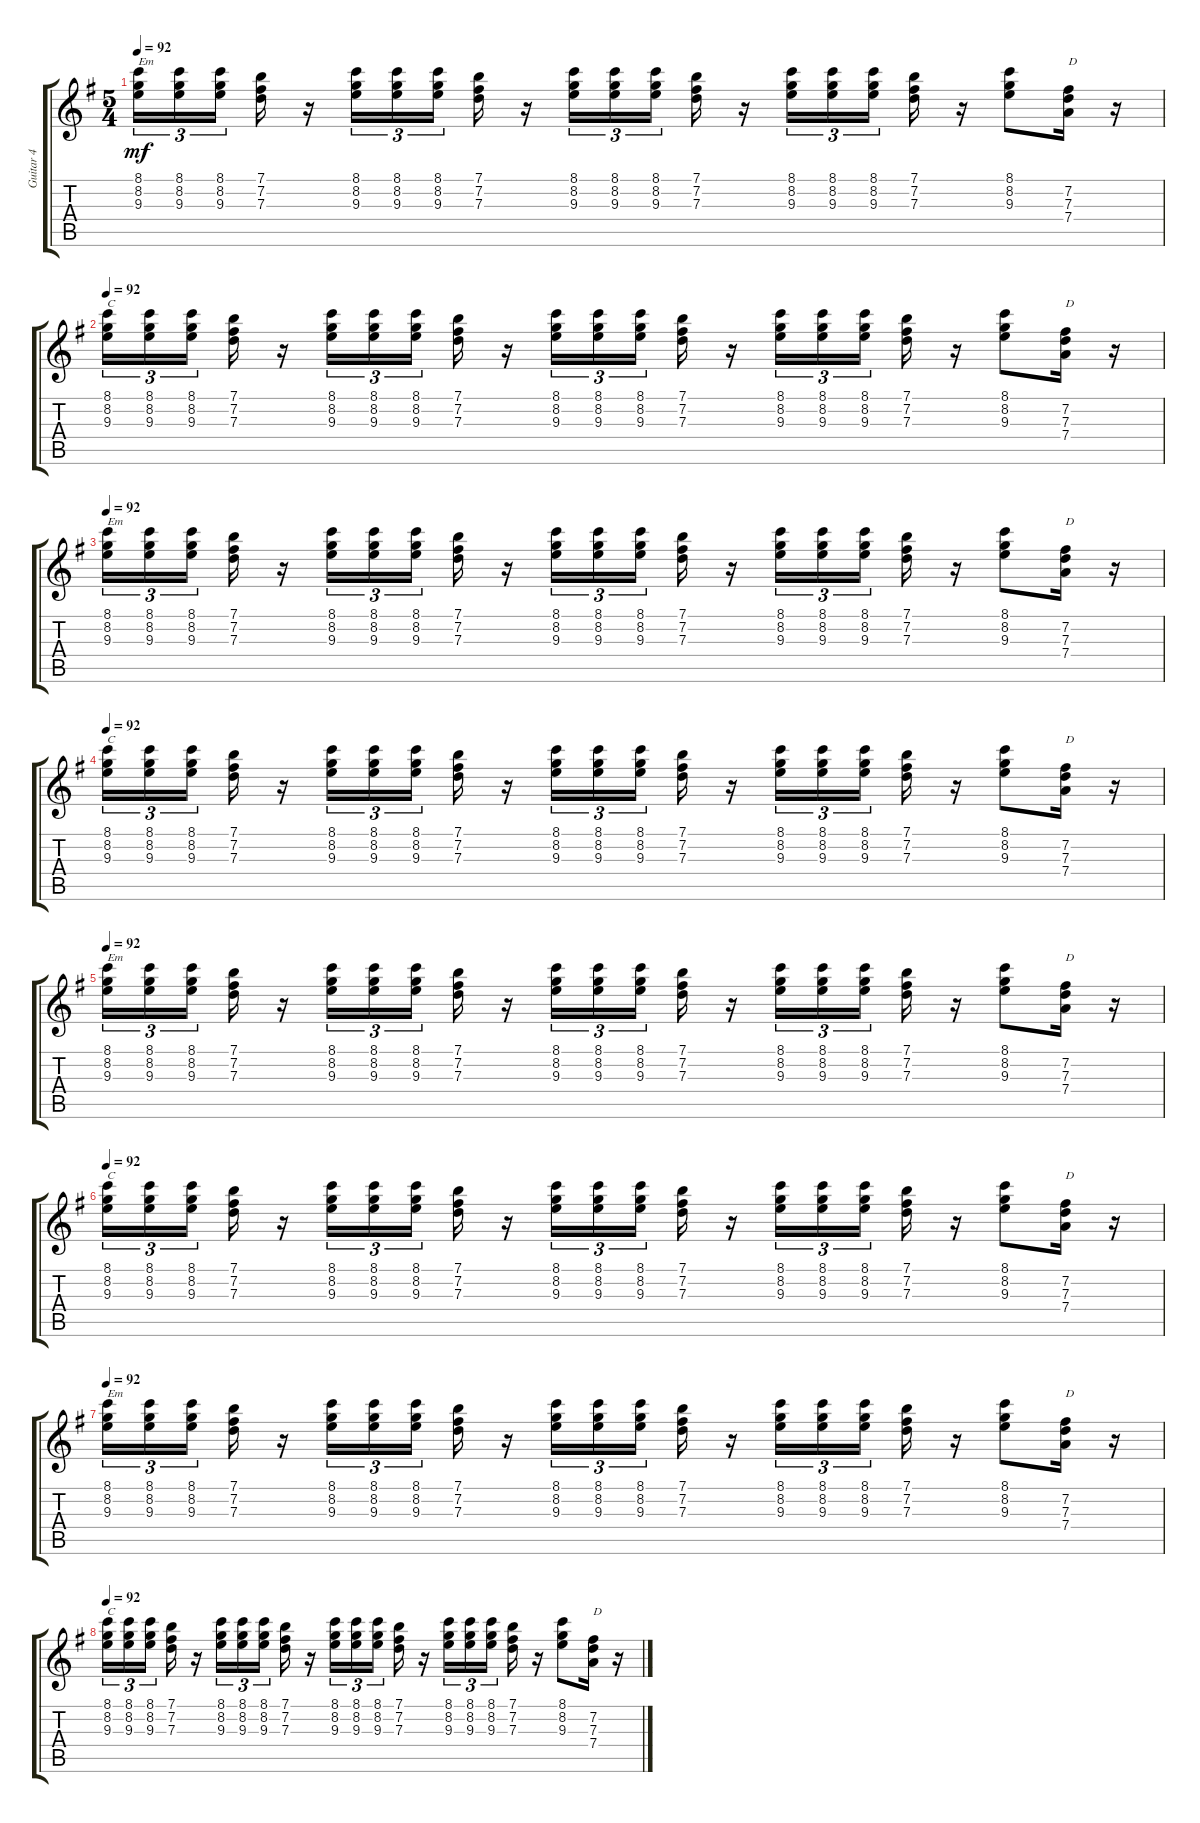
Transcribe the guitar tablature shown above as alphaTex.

\track ("Guitar 4" "Guitar 4") {instrument overdrivenguitar}
\staff {score tabs}
\tuning (E4 B3 G3 D3 A2 E2) {hide}
\ts (5 4)
\tempo 92
\clef g2
\ks g
(8.1 8.2 9.3).16{tu (3 2) txt "Em" dy mf} (8.1 8.2 9.3).16{tu (3 2)} (8.1 8.2 9.3).16{tu (3 2) beam splitsecondary} (7.1 7.2 7.3).16 r.16 (8.1 8.2 9.3).16{tu (3 2)} (8.1 8.2 9.3).16{tu (3 2)} (8.1 8.2 9.3).16{tu (3 2) beam splitsecondary} (7.1 7.2 7.3).16 r.16 (8.1 8.2 9.3).16{tu (3 2)} (8.1 8.2 9.3).16{tu (3 2)} (8.1 8.2 9.3).16{tu (3 2) beam splitsecondary} (7.1 7.2 7.3).16 r.16 (8.1 8.2 9.3).16{tu (3 2)} (8.1 8.2 9.3).16{tu (3 2)} (8.1 8.2 9.3).16{tu (3 2) beam splitsecondary} (7.1 7.2 7.3).16 r.16 (8.1 8.2 9.3).8 (7.2 7.3 7.4).16{txt "D"} r.16 |
\tempo 92
(8.1 8.2 9.3).16{tu (3 2) txt "C"} (8.1 8.2 9.3).16{tu (3 2)} (8.1 8.2 9.3).16{tu (3 2) beam splitsecondary} (7.1 7.2 7.3).16 r.16 (8.1 8.2 9.3).16{tu (3 2)} (8.1 8.2 9.3).16{tu (3 2)} (8.1 8.2 9.3).16{tu (3 2) beam splitsecondary} (7.1 7.2 7.3).16 r.16 (8.1 8.2 9.3).16{tu (3 2)} (8.1 8.2 9.3).16{tu (3 2)} (8.1 8.2 9.3).16{tu (3 2) beam splitsecondary} (7.1 7.2 7.3).16 r.16 (8.1 8.2 9.3).16{tu (3 2)} (8.1 8.2 9.3).16{tu (3 2)} (8.1 8.2 9.3).16{tu (3 2) beam splitsecondary} (7.1 7.2 7.3).16 r.16 (8.1 8.2 9.3).8 (7.2 7.3 7.4).16{txt "D"} r.16 |
\tempo 92
(8.1 8.2 9.3).16{tu (3 2) txt "Em"} (8.1 8.2 9.3).16{tu (3 2)} (8.1 8.2 9.3).16{tu (3 2) beam splitsecondary} (7.1 7.2 7.3).16 r.16 (8.1 8.2 9.3).16{tu (3 2)} (8.1 8.2 9.3).16{tu (3 2)} (8.1 8.2 9.3).16{tu (3 2) beam splitsecondary} (7.1 7.2 7.3).16 r.16 (8.1 8.2 9.3).16{tu (3 2)} (8.1 8.2 9.3).16{tu (3 2)} (8.1 8.2 9.3).16{tu (3 2) beam splitsecondary} (7.1 7.2 7.3).16 r.16 (8.1 8.2 9.3).16{tu (3 2)} (8.1 8.2 9.3).16{tu (3 2)} (8.1 8.2 9.3).16{tu (3 2) beam splitsecondary} (7.1 7.2 7.3).16 r.16 (8.1 8.2 9.3).8 (7.2 7.3 7.4).16{txt "D"} r.16 |
\tempo 92
(8.1 8.2 9.3).16{tu (3 2) txt "C"} (8.1 8.2 9.3).16{tu (3 2)} (8.1 8.2 9.3).16{tu (3 2) beam splitsecondary} (7.1 7.2 7.3).16 r.16 (8.1 8.2 9.3).16{tu (3 2)} (8.1 8.2 9.3).16{tu (3 2)} (8.1 8.2 9.3).16{tu (3 2) beam splitsecondary} (7.1 7.2 7.3).16 r.16 (8.1 8.2 9.3).16{tu (3 2)} (8.1 8.2 9.3).16{tu (3 2)} (8.1 8.2 9.3).16{tu (3 2) beam splitsecondary} (7.1 7.2 7.3).16 r.16 (8.1 8.2 9.3).16{tu (3 2)} (8.1 8.2 9.3).16{tu (3 2)} (8.1 8.2 9.3).16{tu (3 2) beam splitsecondary} (7.1 7.2 7.3).16 r.16 (8.1 8.2 9.3).8 (7.2 7.3 7.4).16{txt "D"} r.16 |
\tempo 92
(8.1 8.2 9.3).16{tu (3 2) txt "Em"} (8.1 8.2 9.3).16{tu (3 2)} (8.1 8.2 9.3).16{tu (3 2) beam splitsecondary} (7.1 7.2 7.3).16 r.16 (8.1 8.2 9.3).16{tu (3 2)} (8.1 8.2 9.3).16{tu (3 2)} (8.1 8.2 9.3).16{tu (3 2) beam splitsecondary} (7.1 7.2 7.3).16 r.16 (8.1 8.2 9.3).16{tu (3 2)} (8.1 8.2 9.3).16{tu (3 2)} (8.1 8.2 9.3).16{tu (3 2) beam splitsecondary} (7.1 7.2 7.3).16 r.16 (8.1 8.2 9.3).16{tu (3 2)} (8.1 8.2 9.3).16{tu (3 2)} (8.1 8.2 9.3).16{tu (3 2) beam splitsecondary} (7.1 7.2 7.3).16 r.16 (8.1 8.2 9.3).8 (7.2 7.3 7.4).16{txt "D"} r.16 |
\tempo 92
(8.1 8.2 9.3).16{tu (3 2) txt "C"} (8.1 8.2 9.3).16{tu (3 2)} (8.1 8.2 9.3).16{tu (3 2) beam splitsecondary} (7.1 7.2 7.3).16 r.16 (8.1 8.2 9.3).16{tu (3 2)} (8.1 8.2 9.3).16{tu (3 2)} (8.1 8.2 9.3).16{tu (3 2) beam splitsecondary} (7.1 7.2 7.3).16 r.16 (8.1 8.2 9.3).16{tu (3 2)} (8.1 8.2 9.3).16{tu (3 2)} (8.1 8.2 9.3).16{tu (3 2) beam splitsecondary} (7.1 7.2 7.3).16 r.16 (8.1 8.2 9.3).16{tu (3 2)} (8.1 8.2 9.3).16{tu (3 2)} (8.1 8.2 9.3).16{tu (3 2) beam splitsecondary} (7.1 7.2 7.3).16 r.16 (8.1 8.2 9.3).8 (7.2 7.3 7.4).16{txt "D"} r.16 |
\tempo 92
(8.1 8.2 9.3).16{tu (3 2) txt "Em"} (8.1 8.2 9.3).16{tu (3 2)} (8.1 8.2 9.3).16{tu (3 2) beam splitsecondary} (7.1 7.2 7.3).16 r.16 (8.1 8.2 9.3).16{tu (3 2)} (8.1 8.2 9.3).16{tu (3 2)} (8.1 8.2 9.3).16{tu (3 2) beam splitsecondary} (7.1 7.2 7.3).16 r.16 (8.1 8.2 9.3).16{tu (3 2)} (8.1 8.2 9.3).16{tu (3 2)} (8.1 8.2 9.3).16{tu (3 2) beam splitsecondary} (7.1 7.2 7.3).16 r.16 (8.1 8.2 9.3).16{tu (3 2)} (8.1 8.2 9.3).16{tu (3 2)} (8.1 8.2 9.3).16{tu (3 2) beam splitsecondary} (7.1 7.2 7.3).16 r.16 (8.1 8.2 9.3).8 (7.2 7.3 7.4).16{txt "D"} r.16 |
\tempo 92
(8.1 8.2 9.3).16{tu (3 2) txt "C"} (8.1 8.2 9.3).16{tu (3 2)} (8.1 8.2 9.3).16{tu (3 2) beam splitsecondary} (7.1 7.2 7.3).16 r.16 (8.1 8.2 9.3).16{tu (3 2)} (8.1 8.2 9.3).16{tu (3 2)} (8.1 8.2 9.3).16{tu (3 2) beam splitsecondary} (7.1 7.2 7.3).16 r.16 (8.1 8.2 9.3).16{tu (3 2)} (8.1 8.2 9.3).16{tu (3 2)} (8.1 8.2 9.3).16{tu (3 2) beam splitsecondary} (7.1 7.2 7.3).16 r.16 (8.1 8.2 9.3).16{tu (3 2)} (8.1 8.2 9.3).16{tu (3 2)} (8.1 8.2 9.3).16{tu (3 2) beam splitsecondary} (7.1 7.2 7.3).16 r.16 (8.1 8.2 9.3).8 (7.2 7.3 7.4).16{txt "D"} r.16
